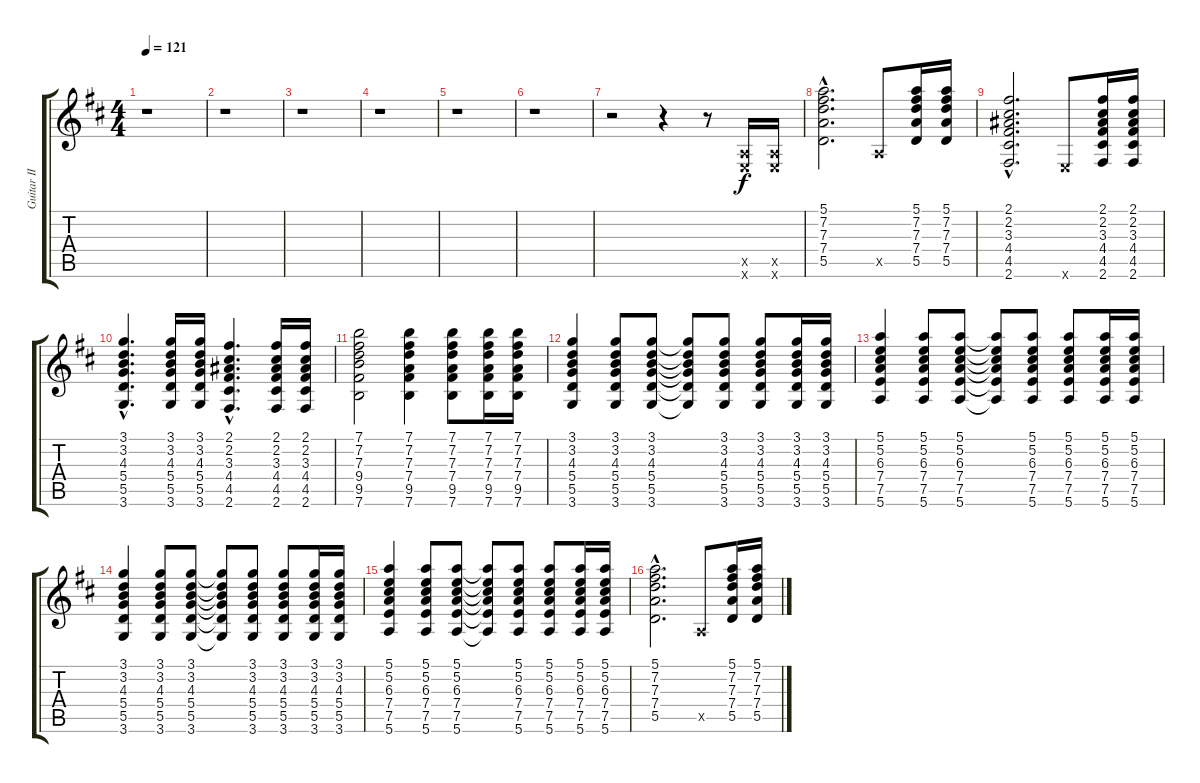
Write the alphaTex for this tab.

\track ("Guitar II" "Guitar II") {instrument distortionguitar}
\staff {score tabs}
\tuning (E4 B3 G3 D3 A2 E2) {hide}
\ts (4 4)
\tempo 121
\clef g2
\ks d
r.1{dy f} |
r.1 |
r.1 |
r.1 |
r.1 |
r.1 |
r.2 r.4 r.8 (0.5{x} 0.6{x}).16 (0.5{x} 0.6{x}).16 |
(5.1{hac} 7.2{hac} 7.3{hac} 7.4{hac} 5.5{hac}).2{d} 0.5{x}.8 (5.1 7.2 7.3 7.4 5.5).16 (5.1 7.2 7.3 7.4 5.5).16 |
(2.1{hac} 2.2{hac} 3.3{hac} 4.4{hac} 4.5{hac} 2.6{hac}).2{d} 0.6{x}.8 (2.1 2.2 3.3 4.4 4.5 2.6).16 (2.1 2.2 3.3 4.4 4.5 2.6).16 |
(3.1{hac} 3.2{hac} 4.3{hac} 5.4{hac} 5.5{hac} 3.6{hac}).4{d} (3.1 3.2 4.3 5.4 5.5 3.6).16 (3.1 3.2 4.3 5.4 5.5 3.6).16 (2.1{hac} 2.2{hac} 3.3{hac} 4.4{hac} 4.5{hac} 2.6{hac}).4{d} (2.1 2.2 3.3 4.4 4.5 2.6).16 (2.1 2.2 3.3 4.4 4.5 2.6).16 |
(7.1 7.2 7.3 9.4 9.5 7.6).2 (7.1 7.2 7.3 7.4 9.5 7.6).4 (7.1 7.2 7.3 7.4 9.5 7.6).8 (7.1 7.2 7.3 7.4 9.5 7.6).16 (7.1 7.2 7.3 7.4 9.5 7.6).16 |
(3.1 3.2 4.3 5.4 5.5 3.6).4 (3.1 3.2 4.3 5.4 5.5 3.6).8 (3.1 3.2 4.3 5.4 5.5 3.6).8 (3.1{t} 3.2{t} 4.3{t} 5.4{t} 5.5{t} 3.6{t}).8 (3.1 3.2 4.3 5.4 5.5 3.6).8 (3.1 3.2 4.3 5.4 5.5 3.6).8 (3.1 3.2 4.3 5.4 5.5 3.6).16 (3.1 3.2 4.3 5.4 5.5 3.6).16 |
(5.1 5.2 6.3 7.4 7.5 5.6).4 (5.1 5.2 6.3 7.4 7.5 5.6).8 (5.1 5.2 6.3 7.4 7.5 5.6).8 (5.1{t} 5.2{t} 6.3{t} 7.4{t} 7.5{t} 5.6{t}).8 (5.1 5.2 6.3 7.4 7.5 5.6).8 (5.1 5.2 6.3 7.4 7.5 5.6).8 (5.1 5.2 6.3 7.4 7.5 5.6).16 (5.1 5.2 6.3 7.4 7.5 5.6).16 |
(3.1 3.2 4.3 5.4 5.5 3.6).4 (3.1 3.2 4.3 5.4 5.5 3.6).8 (3.1 3.2 4.3 5.4 5.5 3.6).8 (3.1{t} 3.2{t} 4.3{t} 5.4{t} 5.5{t} 3.6{t}).8 (3.1 3.2 4.3 5.4 5.5 3.6).8 (3.1 3.2 4.3 5.4 5.5 3.6).8 (3.1 3.2 4.3 5.4 5.5 3.6).16 (3.1 3.2 4.3 5.4 5.5 3.6).16 |
(5.1 5.2 6.3 7.4 7.5 5.6).4 (5.1 5.2 6.3 7.4 7.5 5.6).8 (5.1 5.2 6.3 7.4 7.5 5.6).8 (5.1{t} 5.2{t} 6.3{t} 7.4{t} 7.5{t} 5.6{t}).8 (5.1 5.2 6.3 7.4 7.5 5.6).8 (5.1 5.2 6.3 7.4 7.5 5.6).8 (5.1 5.2 6.3 7.4 7.5 5.6).16 (5.1 5.2 6.3 7.4 7.5 5.6).16 |
(5.1{hac} 7.2{hac} 7.3{hac} 7.4{hac} 5.5{hac}).2{d} 0.5{x}.8 (5.1 7.2 7.3 7.4 5.5).16 (5.1 7.2 7.3 7.4 5.5).16
